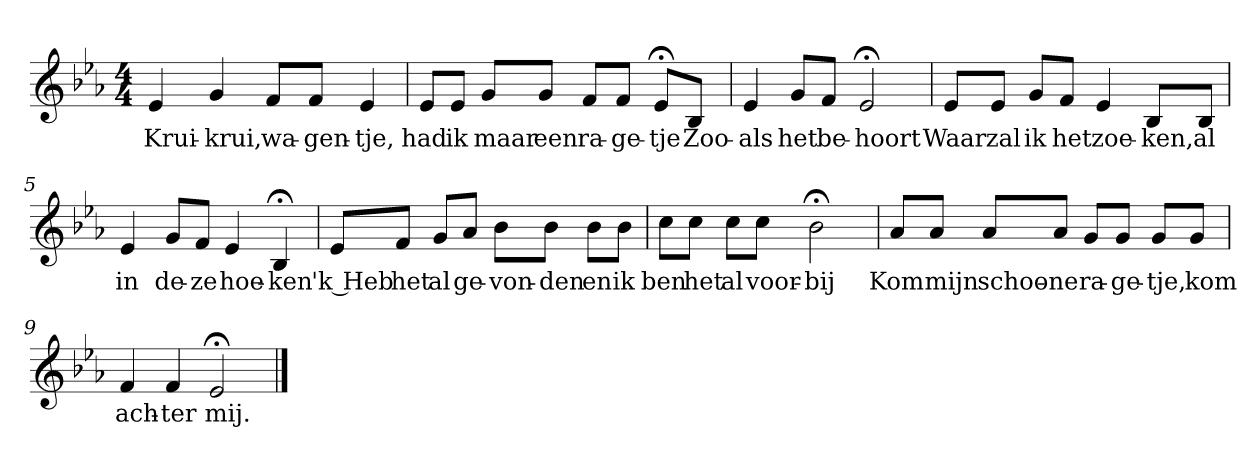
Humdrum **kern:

**kern	**text
*part1	*part1
*staff1	*staff1
*k[b-e-a-]	*
*E-:	*
*M4/4	*
*MM120	*
=1	=1
4e-	Krui-
4g	-krui,
8fL	wa-
8fJ	-gen-
4e-	-tje,
=2	=2
8e-L	had
8e-J	ik
8gL	maar
8gJ	een
8fL	ra-
8fJ	-ge-
8e-;<L	-tje
8B-J	Zoo-
=3	=3
4e-	-als
8gL	het
8fJ	be-
2e-;<	-hoort
=4	=4
8e-L	Waar
8e-J	zal
8gL	ik
8fJ	het
4e-	zoe-
8B-L	-ken,
8B-J	al
=5	=5
4e-	in
8gL	de-
8fJ	-ze
4e-	hoe-
4B-;<	-ken
=6	=6
8e-L	'k Heb
8fJ	het
8gL	al
8a-J	ge-
8b-L	-von-
8b-J	-den
8b-L	en
8b-J	ik
=7	=7
8ccL	ben
8ccJ	het
8ccL	al
8ccJ	voor-
2b-;<	-bij
=8	=8
8a-L	Kom
8a-J	mijn
8a-L	schoo-
8a-J	-ne
8gL	ra-
8gJ	-ge-
8gL	-tje,
8gJ	kom
=9	=9
4f	ach-
4f	-ter
2e-;<	mij.
==	==
*-	*-
